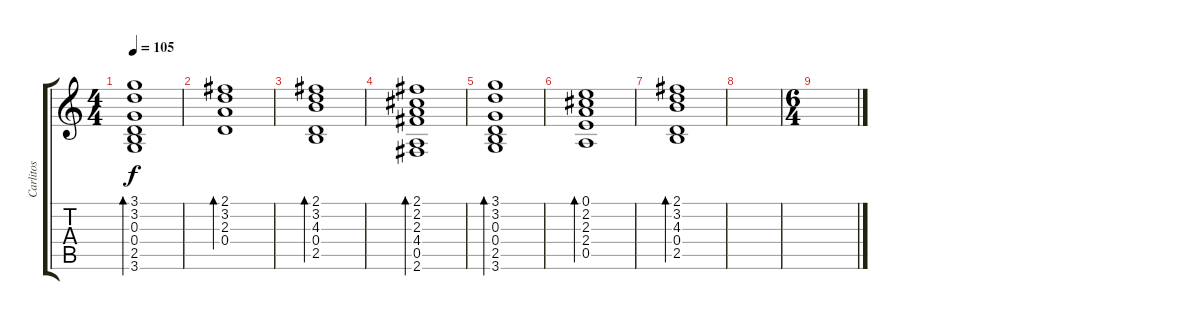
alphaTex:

\track ("Carlitos" "Carlitos") {instrument distortionguitar}
\staff {score tabs}
\tuning (E4 B3 G3 D3 A2 E2) {hide}
\ts (4 4)
\tempo 105
\clef g2
\ks c
(3.1 3.2 0.3 0.4 2.5 3.6).1{bd 240 dy f} |
(2.1 3.2 2.3 0.4).1{bd 240} |
(2.1 3.2 4.3 0.4 2.5).1{bd 240} |
(2.1 2.2 2.3 4.4 0.5 2.6).1{bd 240} |
(3.1 3.2 0.3 0.4 2.5 3.6).1{bd 240} |
(0.1 2.2 2.3 2.4 0.5).1{bd 240} |
(2.1 3.2 4.3 0.4 2.5).1{bd 240} |
|
\ts (6 4)
